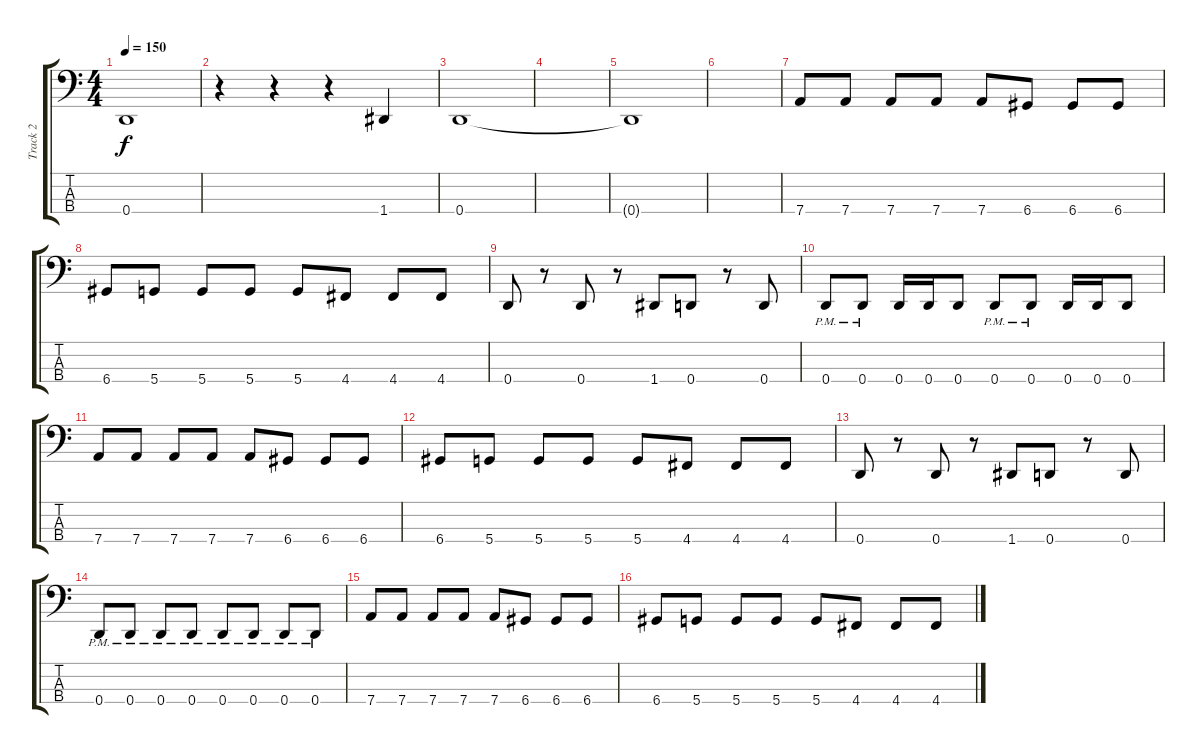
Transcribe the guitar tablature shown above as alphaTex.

\track ("Track 2" "Track 2") {instrument electricbassfinger}
\staff {score tabs}
\tuning (F2 C2 G1 D1) {hide}
\ts (4 4)
\tempo 150
\clef f4
\ks c
0.4{t}.1{dy f} |
r.4 r.4 r.4 1.4.4 |
0.4.1 |
|
0.4{t}.1 |
|
7.4.8 7.4.8 7.4.8 7.4.8 7.4.8 6.4.8 6.4.8 6.4.8 |
6.4.8 5.4.8 5.4.8 5.4.8 5.4.8 4.4.8 4.4.8 4.4.8 |
0.4.8 r.8 0.4.8 r.8 1.4.8 0.4.8 r.8 0.4.8 |
0.4{pm}.8 0.4{pm}.8 0.4.16 0.4.16 0.4.8 0.4{pm}.8 0.4{pm}.8 0.4.16 0.4.16 0.4.8 |
7.4.8 7.4.8 7.4.8 7.4.8 7.4.8 6.4.8 6.4.8 6.4.8 |
6.4.8 5.4.8 5.4.8 5.4.8 5.4.8 4.4.8 4.4.8 4.4.8 |
0.4.8 r.8 0.4.8 r.8 1.4.8 0.4.8 r.8 0.4.8 |
0.4{pm}.8 0.4{pm}.8 0.4{pm}.8 0.4{pm}.8 0.4{pm}.8 0.4{pm}.8 0.4{pm}.8 0.4{pm}.8 |
7.4.8 7.4.8 7.4.8 7.4.8 7.4.8 6.4.8 6.4.8 6.4.8 |
6.4.8 5.4.8 5.4.8 5.4.8 5.4.8 4.4.8 4.4.8 4.4.8
